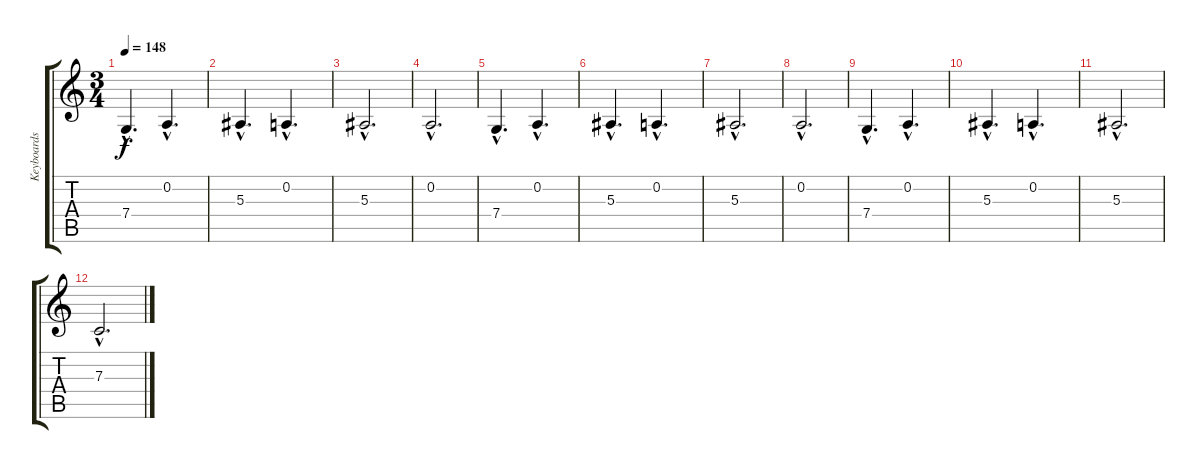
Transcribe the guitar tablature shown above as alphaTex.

\track ("Keyboards" "Keyboards") {instrument acousticgrandpiano}
\staff {score tabs}
\tuning (D4 A3 F3 C3 G2 C2) {hide}
\ts (3 4)
\tempo 148
\clef g2
\ks c
7.4{hac}.4{d dy f} 0.2{hac}.4{d} |
5.3{hac}.4{d} 0.2{hac}.4{d} |
5.3{hac}.2{d} |
0.2{hac}.2{d} |
7.4{hac}.4{d} 0.2{hac}.4{d} |
5.3{hac}.4{d} 0.2{hac}.4{d} |
5.3{hac}.2{d} |
0.2{hac}.2{d} |
7.4{hac}.4{d} 0.2{hac}.4{d} |
5.3{hac}.4{d} 0.2{hac}.4{d} |
5.3{hac}.2{d} |
7.3{hac}.2{d}
